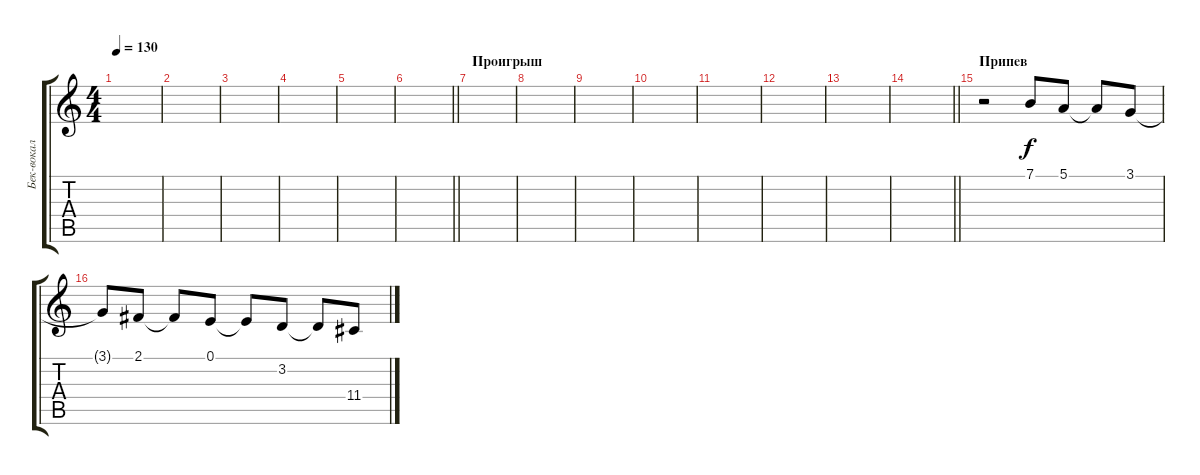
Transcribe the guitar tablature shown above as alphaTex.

\track ("Бек-вокал" "Бек-вокал") {instrument altosax}
\staff {score tabs}
\tuning (E4 B3 G3 D3 A2 E2) {hide}
\ts (4 4)
\tempo 130
\clef g2
\ks c
|
|
|
|
|
\barLineRight lightlight
|
\section ("" "Проигрыш")
|
|
|
|
|
|
|
\barLineRight lightlight
|
\section ("" "Припев")
r.2 7.1.8 5.1.8 5.1{t}.8 3.1.8 |
3.1{t}.8 2.1.8 2.1{t}.8 0.1.8 0.1{t}.8 3.2.8 3.2{t}.8 11.4.8
